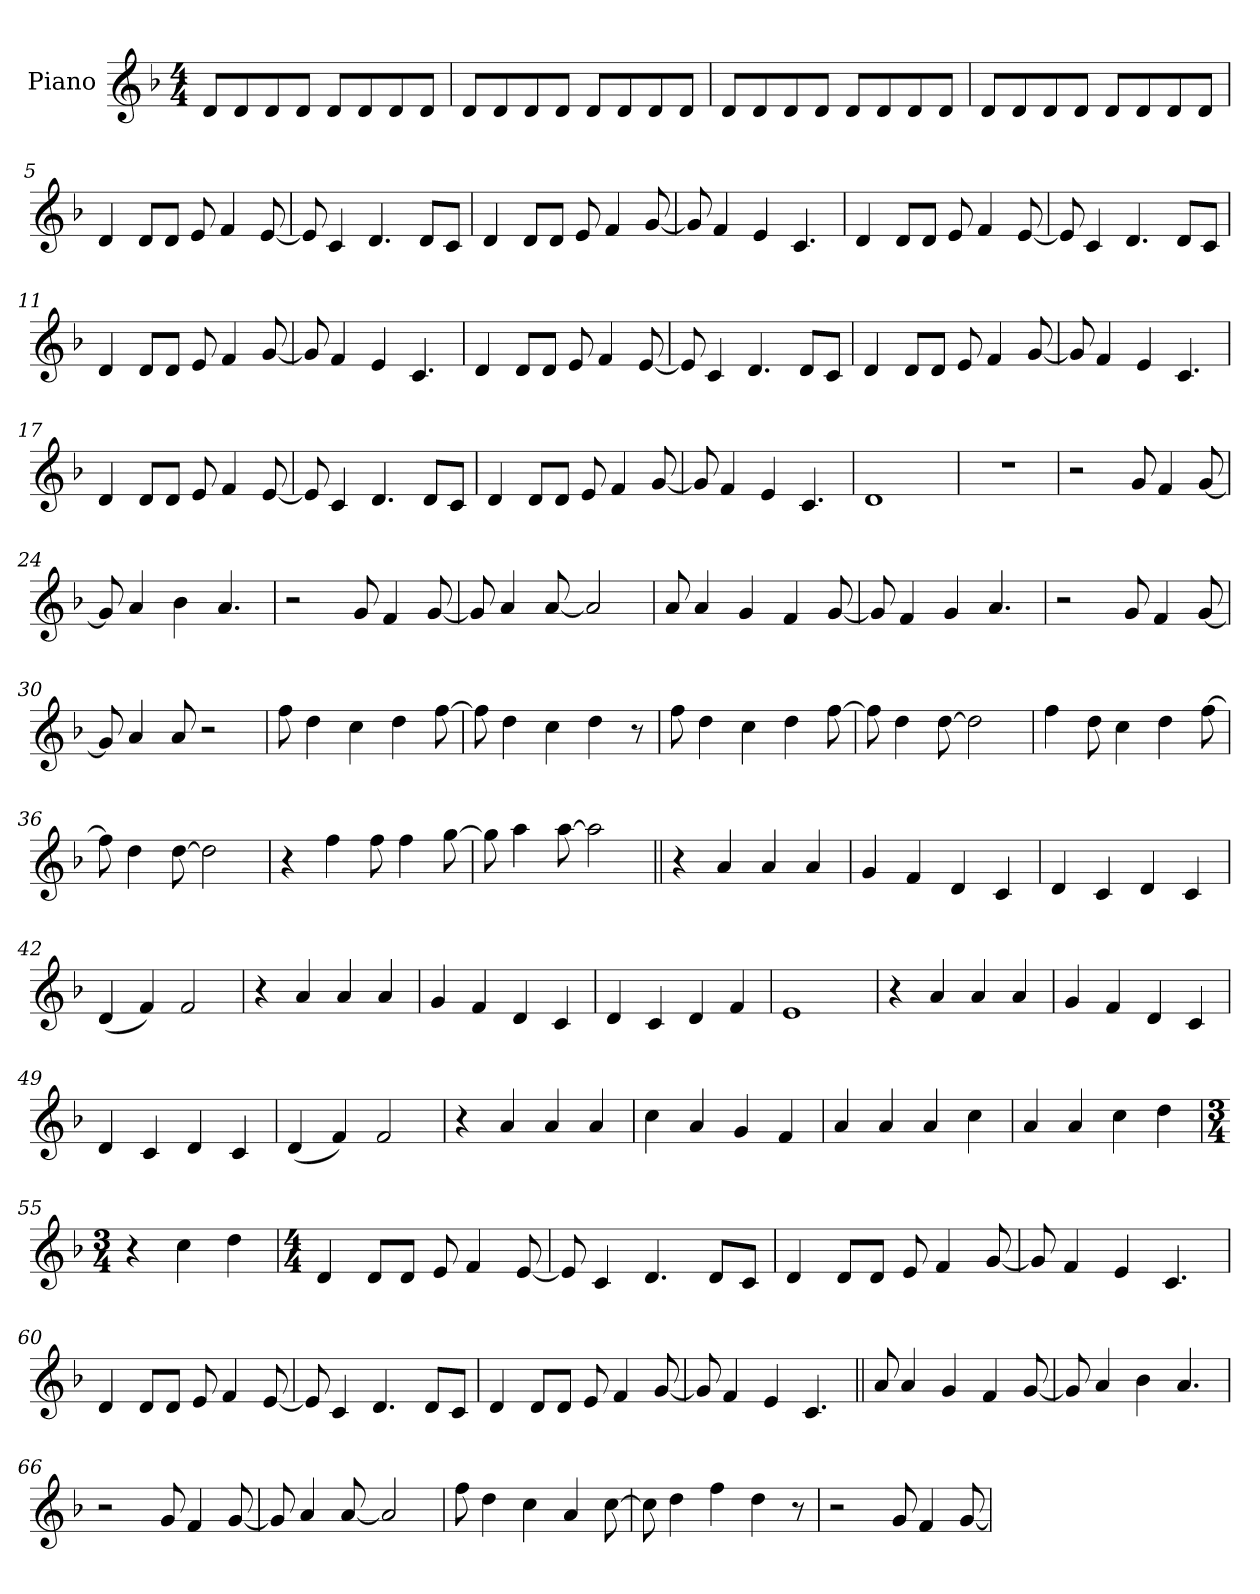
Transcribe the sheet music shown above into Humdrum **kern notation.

**kern
*part1
*staff1
*I"Piano
*I'Pno.
*clefG2
*k[b-]
*M4/4
*MM160
=1
8d!L
8d!
8d!
8d!J
8d!L
8d!
8d!
8d!J
=2
8d!L
8d!
8d!
8d!J
8d!L
8d!
8d!
8d!J
=3
8d!L
8d!
8d!
8d!J
8d!L
8d!
8d!
8d!J
=4
8d!L
8d!
8d!
8d!J
8d!L
8d!
8d!
8d!J
=5
4d!
8d!L
8d!J
8e!
4f!
[8e!
=6
8e!]
4c!
4.d!
8d!L
8c!J
=7
4d!
8d!L
8d!J
8e!
4f!
[8g!
=8
8g!]
4f!
4e!
4.c!
=9
4d!
8d!L
8d!J
8e!
4f!
[8e!
=10
8e!]
4c!
4.d!
8d!L
8c!J
=11
4d!
8d!L
8d!J
8e!
4f!
[8g!
=12
8g!]
4f!
4e!
4.c!
=13
4d!
8d!L
8d!J
8e!
4f!
[8e!
=14
8e!]
4c!
4.d!
8d!L
8c!J
=15
4d!
8d!L
8d!J
8e!
4f!
[8g!
=16
8g!]
4f!
4e!
4.c!
=17
4d!
8d!L
8d!J
8e!
4f!
[8e!
=18
8e!]
4c!
4.d!
8d!L
8c!J
=19
4d!
8d!L
8d!J
8e!
4f!
[8g!
=20
8g!]
4f!
4e!
4.c!
=21
1d!
=22
1r
=23
2r
8g
4f
[8g
=24
8g]
4a
4b-
4.a
=25
2r
8g
4f
[8g
=26
8g]
4a
[8a
2a]
=27
8a
4a
4g
4f
[8g
=28
8g]
4f
4g
4.a
=29
2r
8g
4f
[8g
=30
8g]
4a
8a
2r
=31
8ff
4dd
4cc
4dd
[8ff
=32
8ff]
4dd
4cc
4dd
8r
=33
8ff
4dd
4cc
4dd
[8ff
=34
8ff]
4dd
[8dd
2dd]
=35
4ff
8dd
4cc
4dd
[8ff
=36
8ff]
4dd
[8dd
2dd]
=37
4r
4ff
8ff
4ff
[8gg
=38
8gg]
4aa
[8aa
2aa]
=39||
4r
4a
4a
4a
=40
4g
4f
4d
4c
=41
4d
4c
4d
4c
=42
(<4d
4f)
2f
=43
4r
4a
4a
4a
=44
4g
4f
4d
4c
=45
4d
4c
4d
4f
=46
1e
=47
4r
4a
4a
4a
=48
4g
4f
4d
4c
=49
4d
4c
4d
4c
=50
(<4d
4f)
2f
=51
4r
4a
4a
4a
=52
4cc
4a
4g
4f
=53
4a
4a
4a
4cc
=54
4a
4a
4cc
4dd
=55
*M3/4
4r
4cc
4dd
=56
*M4/4
4d!
8d!L
8d!J
8e!
4f!
[8e!
=57
8e!]
4c!
4.d!
8d!L
8c!J
=58
4d!
8d!L
8d!J
8e!
4f!
[8g!
=59
8g!]
4f!
4e!
4.c!
=60
4d!
8d!L
8d!J
8e!
4f!
[8e!
=61
8e!]
4c!
4.d!
8d!L
8c!J
=62
4d!
8d!L
8d!J
8e!
4f!
[8g!
=63
8g!]
4f!
4e!
4.c!
=64||
8a
4a
4g
4f
[8g
=65
8g]
4a
4b-
4.a
=66
2r
8g
4f
[8g
=67
8g]
4a
[8a
2a]
=68
8ff
4dd
4cc
4a
[8cc
=69
8cc]
4dd
4ff
4dd
8r
=70
2r
8g
4f
[8g
=
*-
